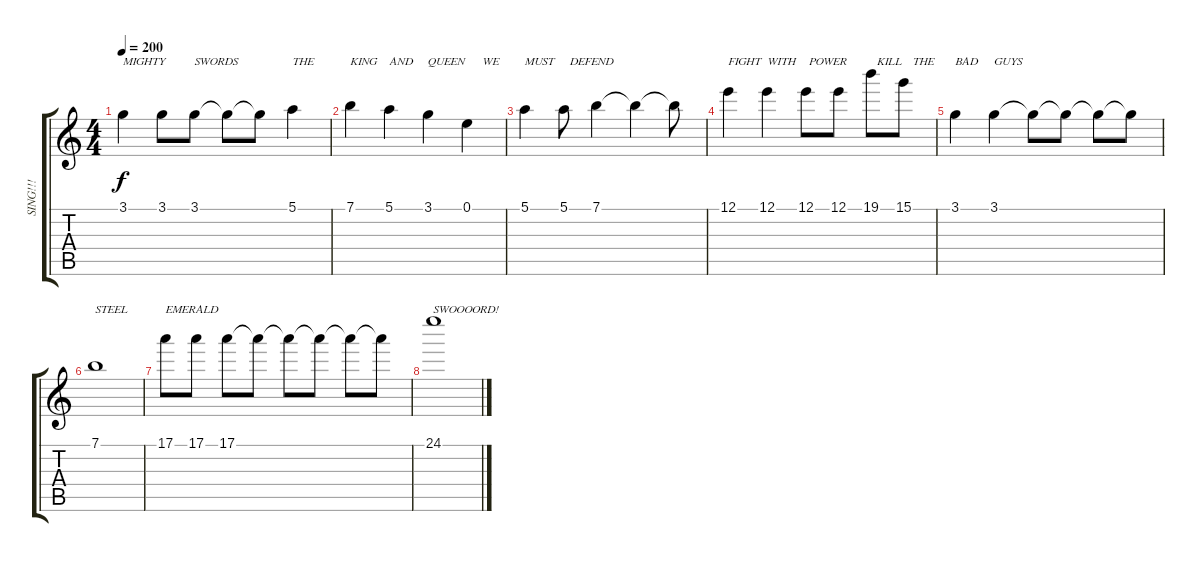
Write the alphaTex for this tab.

\track ("SING!!!" "SING!!!") {instrument distortionguitar}
\staff {score tabs}
\tuning (E4 B3 G3 D3 A2 E2) {hide}
\ts (4 4)
\tempo 200
\clef g2
\ks c
3.1.4{txt "MIGHTY" dy f} 3.1.8 3.1.8{txt "SWORDS"} 3.1{t}.8 3.1{t}.8 5.1.4{txt "THE"} |
7.1.4{txt "KING"} 5.1.4{txt "AND"} 3.1.4{txt "QUEEN"} 0.1.4{txt "     WE"} |
5.1.4{txt "MUST"} 5.1.8{txt "  DEFEND"} 7.1.4 7.1{t}.4 7.1{t}.8 |
12.1.4{txt "FIGHT"} 12.1.4{txt "WITH"} 12.1.8{txt " POWER"} 12.1.8 19.1.8{txt "  KILL"} 15.1.8{txt "   THE"} |
3.1.4{txt "BAD"} 3.1.4{txt "GUYS"} 3.1{t}.8 3.1{t}.8 3.1{t}.8 3.1{t}.8 |
7.1.1{txt "STEEL"} |
17.1.8{txt "EMERALD"} 17.1.8 17.1.8 17.1{t}.8 17.1{t}.8 17.1{t}.8 17.1{t}.8 17.1{t}.8 |
24.1.1{txt "SWOOOORD!"}
